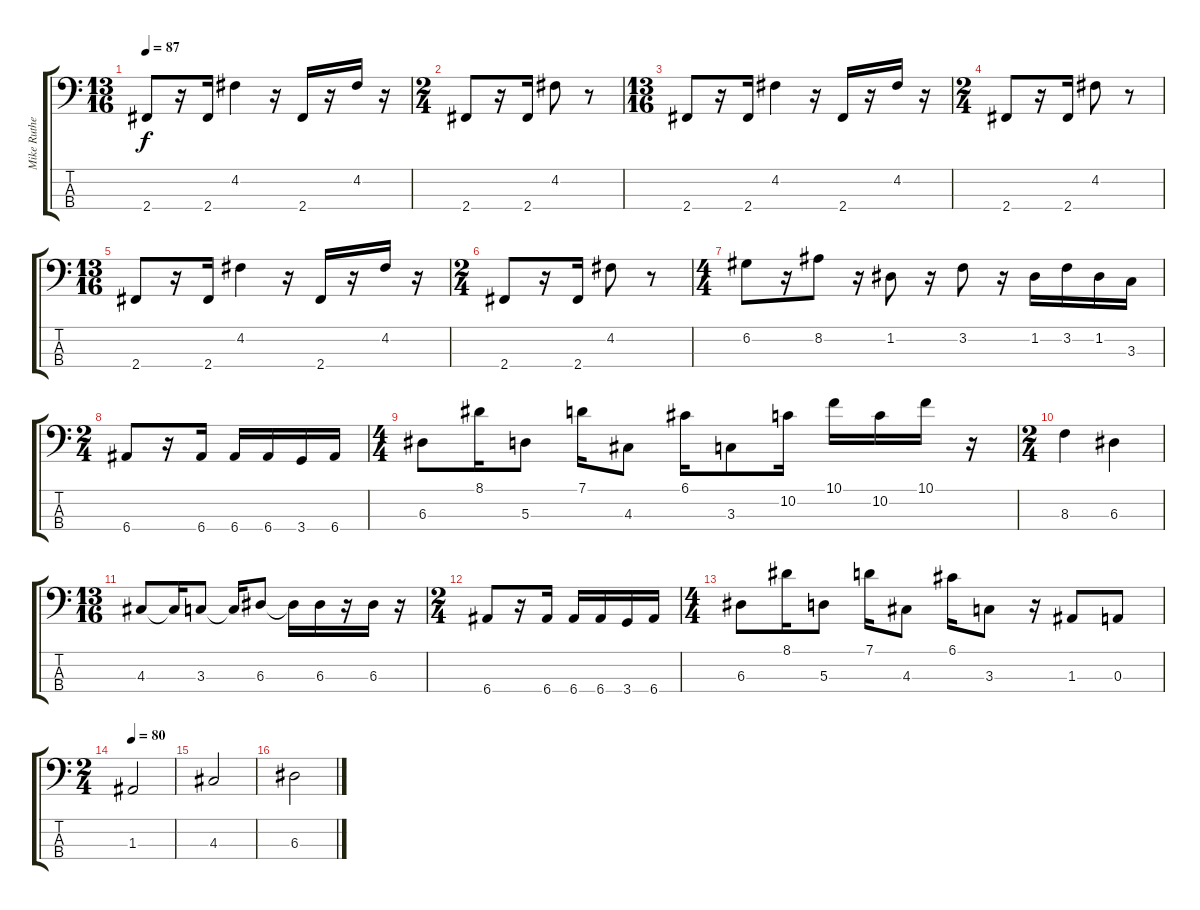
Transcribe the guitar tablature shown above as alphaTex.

\track ("Mike Rutherford (bass)" "Mike Ruthe") {instrument electricbassfinger}
\staff {score tabs}
\tuning (G2 D2 A1 E1) {hide}
\ts (13 16)
\tempo 87
\clef f4
\ks c
2.4.8{dy f} r.16 2.4.16 4.2.4 r.16 2.4.16 r.16 4.2.16 r.16 |
\ts (2 4)
2.4.8 r.16 2.4.16 4.2.8 r.8 |
\ts (13 16)
2.4.8 r.16 2.4.16 4.2.4 r.16 2.4.16 r.16 4.2.16 r.16 |
\ts (2 4)
2.4.8 r.16 2.4.16 4.2.8 r.8 |
\ts (13 16)
2.4.8 r.16 2.4.16 4.2.4 r.16 2.4.16 r.16 4.2.16 r.16 |
\ts (2 4)
2.4.8 r.16 2.4.16 4.2.8 r.8 |
\ts (4 4)
6.2.8 r.16 8.2.8 r.16 1.2.8 r.16 3.2.8 r.16 1.2.16 3.2.16 1.2.16 3.3.16 |
\ts (2 4)
6.4.8 r.16 6.4.16 6.4.16 6.4.16 3.4.16 6.4.16 |
\ts (4 4)
6.3.8 8.1.16 5.3.8 7.1.16 4.3.8 6.1.16 3.3.8 10.2.16 10.1.16 10.2.16 10.1.16 r.16 |
\ts (2 4)
8.3.4 6.3.4 |
\ts (13 16)
4.3.8 4.3{t}.16 3.3.8 3.3{t}.16 6.3.8 6.3{t}.16 6.3.16 r.16 6.3.16 r.16 |
\ts (2 4)
6.4.8 r.16 6.4.16 6.4.16 6.4.16 3.4.16 6.4.16 |
\ts (4 4)
6.3.8 8.1.16 5.3.8 7.1.16 4.3.8 6.1.16 3.3.8 r.16 1.3.8 0.3.8 |
\ts (2 4)
\tempo 80
1.3.2 |
4.3.2 |
6.3.2
